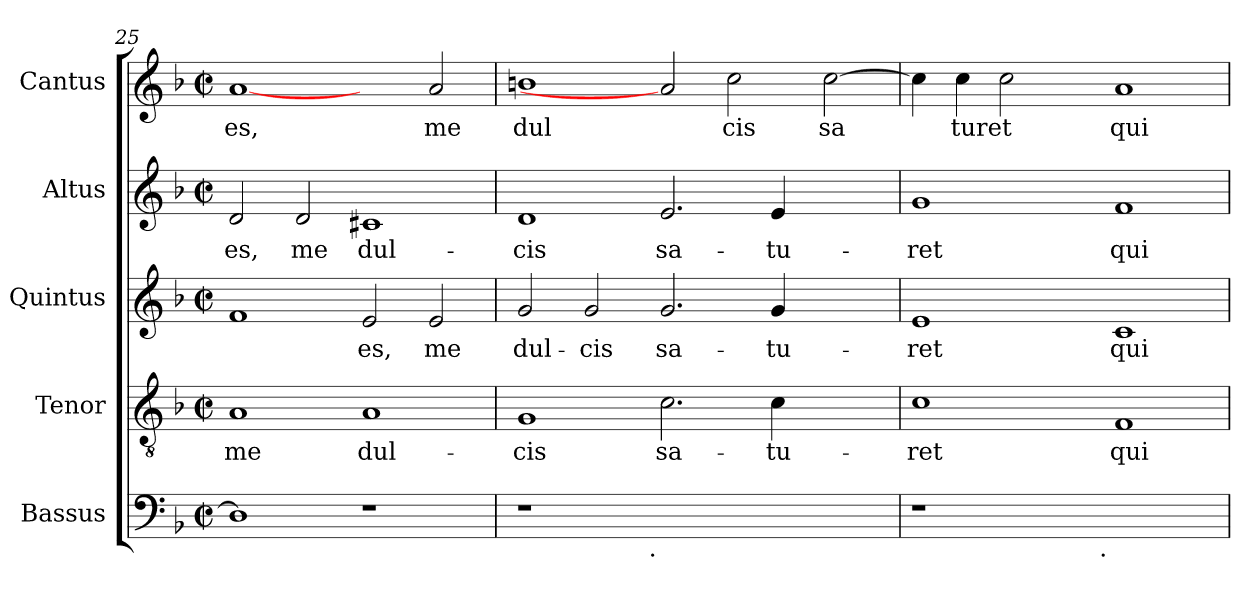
**kern	**text	**kern	**text	**kern	**text	**kern	**text	**kern	**text
*part5	*part5	*part4	*part4	*part3	*part3	*part2	*part2	*part1	*part1
*staff5	*staff5	*staff4	*staff4	*staff3	*staff3	*staff2	*staff2	*staff1	*staff1
*I"Bassus	*	*I"Tenor	*	*I"Quintus	*	*I"Altus	*	*I"Cantus	*
*clefF4	*	*clefGv2	*	*clefG2	*	*clefG2	*	*clefG2	*
*k[b-]	*	*k[b-]	*	*k[b-]	*	*k[b-]	*	*k[b-]	*
*F:	*	*F:	*	*F:	*	*F:	*	*F:	*
*M2/2	*	*M2/2	*	*M2/2	*	*M2/2	*	*M2/2	*
*met(c|)	*	*met(c|)	*	*met(c|)	*	*met(c|)	*	*met(c|)	*
=25	=25	=25	=25	=25	=25	=25	=25	=25	=25
!	!LO:LY:b	!	!LO:LY:b:cj	!	!LO:LY:b	!	!LO:LY:b:cj	!	!LO:LY:b
1D]	.	1A	me	1f	--	2d/	-es,	[1a	es,
!	!	!	!	!	!	!	!LO:LY:b:cj	!	!
.	.	.	.	.	.	2d/	me	.	.
!	!	!	!LO:LY:b:cj	!	!LO:LY:b	!	!LO:LY:b:cj	!	!
1r	.	1A	dul-	2e/	-es,	1c#X	dul-	2ryy	.
!	!	!	!	!	!LO:LY:b	!	!	!	!LO:LY:b
.	.	.	.	2e/	me	.	.	2a/	me
=26	=26	=26	=26	=26	=26	=26	=26	=26	=26
!	!	!	!LO:LY:b:cj	!	!LO:LY:b	!	!LO:LY:b:cj	!	!LO:LY:b
*^	*	*	*	*	*	*	*	*	*
1r	2ryy	.	1G	-cis	2g/	dul-	1d	-cis	1bn	dul
!	!	!	!	!	!	!LO:LY:b	!	!	!	!
.	4...ryy	.	.	.	2g/	-cis	.	.	.	.
!	!LO:TX:b:t=.	!	!	!	!	!	!	!	!	!
.	1ryy	.	.	.	.	.	.	.	.	.
!	!	!	!	!LO:LY:b:cj	!	!LO:LY:b	!	!LO:LY:b:cj	!	!
1.ryy	.	.	2.c\	sa-	2.g/	sa-	2.e/	sa-	2a]	.
!	!	!	!	!	!	!	!	!	!	!LO:LY:b
.	.	.	.	.	.	.	.	.	2cc\	cis
!	!	!	!	!LO:LY:b:cj	!	!LO:LY:b	!	!LO:LY:b:cj	!	!
.	.	.	4c\	-tu-	4g/	-tu-	4e/	-tu-	.	.
.	2ryy	.	.	.	.	.	.	.	.	.
!	!	!	!	!	!	!	!	!	!	!LO:LY:b
.	.	.	2ryy	.	2ryy	.	2ryy	.	[>2cc\	sa
.	32ryy	.	.	.	.	.	.	.	.	.
=27	=27	=27	=27	=27	=27	=27	=27	=27	=27	=27
!	!	!	!	!LO:LY:b:cj	!	!LO:LY:b	!	!LO:LY:b:cj	!	!LO:LY:b
1r	2ryy	.	1c	-ret	1e	-ret	1g	-ret	4cc\]	.
!	!	!	!	!	!	!	!	!	!	!LO:LY:b
.	.	.	.	.	.	.	.	.	4cc\	turet
!	!	!	!	!	!	!	!	!	!	!LO:LY:b
.	4ryy	.	.	.	.	.	.	.	2cc\	.
.	8ryy	.	.	.	.	.	.	.	.	.
.	16ryy	.	.	.	.	.	.	.	.	.
.	64ryy	.	.	.	.	.	.	.	.	.
!	!LO:TX:b:t=.	!	!	!	!	!	!	!	!	!
.	1ryy	.	.	.	.	.	.	.	.	.
!	!	!	!	!LO:LY:b:cj	!	!LO:LY:b	!	!LO:LY:b:cj	!	!LO:LY:b
1ryy	.	.	1F	qui-	1c	qui-	1f	qui-	1a	qui
.	32.ryy	.	.	.	.	.	.	.	.	.
*v	*v	*	*	*	*	*	*	*	*	*
=	=	=	=	=	=	=	=	=	=
*-	*-	*-	*-	*-	*-	*-	*-	*-	*-
